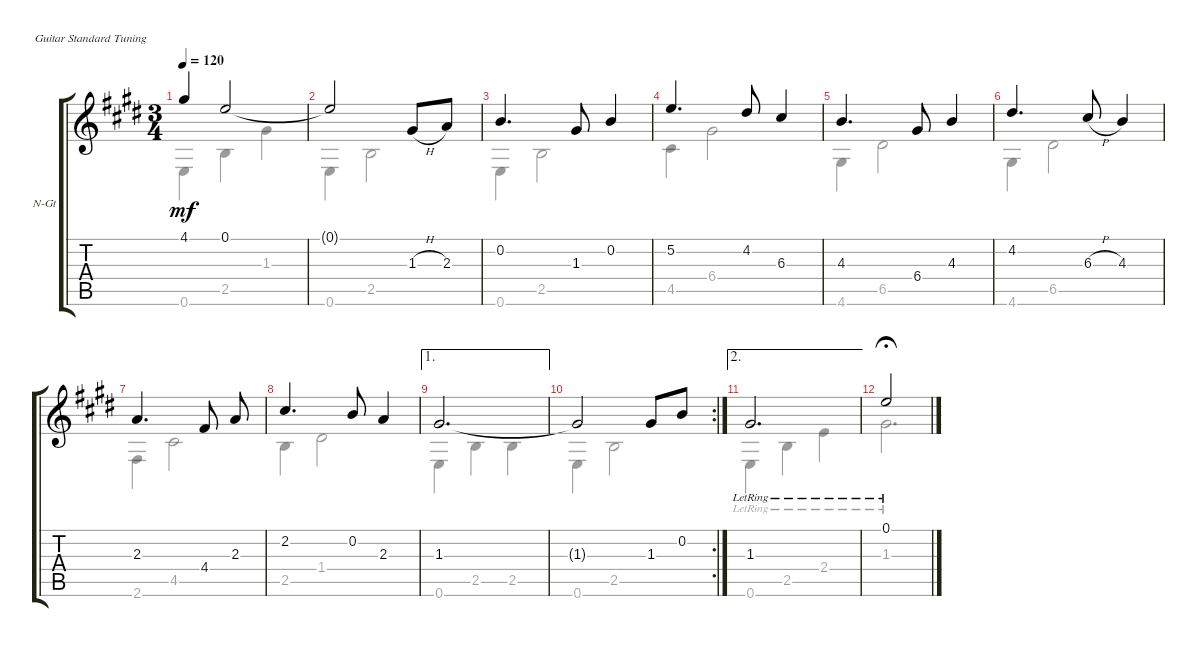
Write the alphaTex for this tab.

\defaultSystemsLayout 4
\bracketExtendMode groupsimilarinstruments
\firstSystemTrackNameOrientation horizontal
\otherSystemsTrackNameOrientation horizontal
\track ("Nylon Guitar" "N-Gt") {instrument acousticguitarnylon}
\staff {score tabs}
\tuning (E4 B3 G3 D3 A2 E2)
\voice
\ts (3 4)
\tempo 120
\clef g2
\ks e
4.1.4{dy mf} 0.1.2 |
0.1{t}.2 1.3{h}.8 2.3.8 |
0.2.4{d} 1.3.8 0.2.4 |
5.2.4{d} 4.2.8 6.3.4 |
4.3.4{d} 6.4.8 4.3.4 |
4.2.4{d} 6.3{h}.8 4.3.4 |
2.3.4{d} 4.4.8 2.3.8 |
2.2.4{d} 0.2.8 2.3.4 |
\ae 1
1.3.2{d} |
\rc 2
1.3{t}.2 1.3.8 0.2.8 |
\ae 2
1.3{lr}.2{d} |
0.1{lr}.2{fermata (medium 0.2)}
\voice
\clef g2
\ottava regular
\simile none
\ks e
0.6.4{dy mf} 2.5.4 1.3.4 |
0.6.4 2.5.2 |
0.6.4 2.5.2 |
4.5.4 6.4.2 |
4.6.4 6.5.2 |
4.6.4 6.5.2 |
2.6.4 4.5.2 |
2.5.4 1.4.2 |
0.6.4 2.5.4 2.5.4 |
0.6.4 2.5.2 |
0.6{lr}.4 2.5{lr}.4 2.4{lr}.4 |
1.3{lr}.2{d fermata (medium 0.2)}
